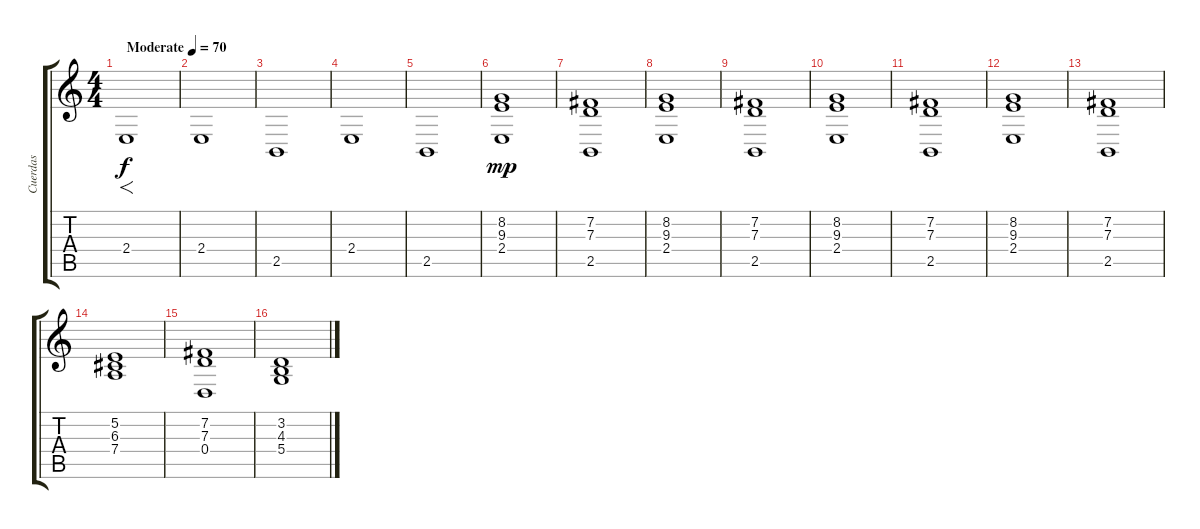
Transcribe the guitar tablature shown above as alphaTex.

\track ("Cuerdas" "Cuerdas") {instrument stringensemble1}
\staff {score tabs}
\tuning (E4 B3 G3 D3 A2 E2) {hide}
\ts (4 4)
\tempo (70 "Moderate")
\clef g2
\ks c
2.4.1{f dy f instrument stringensemble1} |
2.4.1 |
2.5.1 |
2.4.1 |
2.5.1 |
(8.2 9.3 2.4).1{dy mp} |
(7.2 7.3 2.5).1 |
(8.2 9.3 2.4).1 |
(7.2 7.3 2.5).1 |
(8.2 9.3 2.4).1 |
(7.2 7.3 2.5).1 |
(8.2 9.3 2.4).1 |
(7.2 7.3 2.5).1 |
(5.2 6.3 7.4).1 |
(7.2 7.3 0.4).1 |
(3.2 4.3 5.4).1
